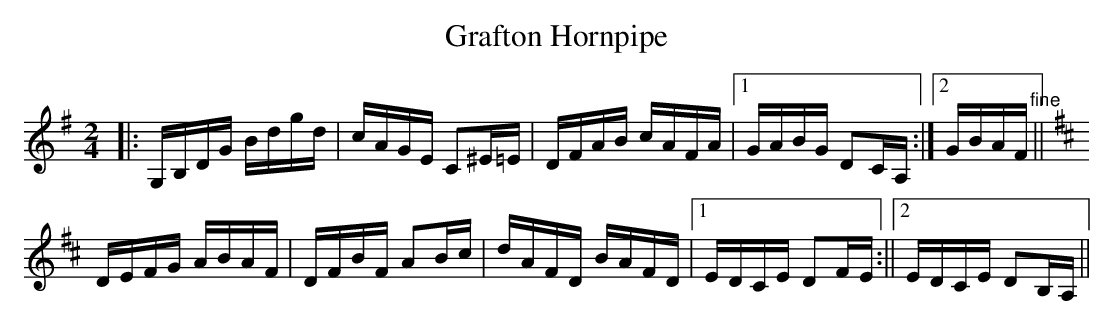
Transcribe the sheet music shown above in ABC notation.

X:1
T:Grafton Hornpipe
M:2/4
L:1/16
K:G
|:G,B,DG Bdgd|cAGE C2^E=E|DFAB cAFA|1GABG D2CA,:|2GBAF "fine"+G4B4+||!
K:D G>E|:DEFG ABAF|DFBF A2FE|DEFG ABAF|DEFD E2FE|!
DEFG ABAF|DFBF A2Bc|dAFD BAFD|1EDCE D2FE:||2EDCE D2B,A,||!
